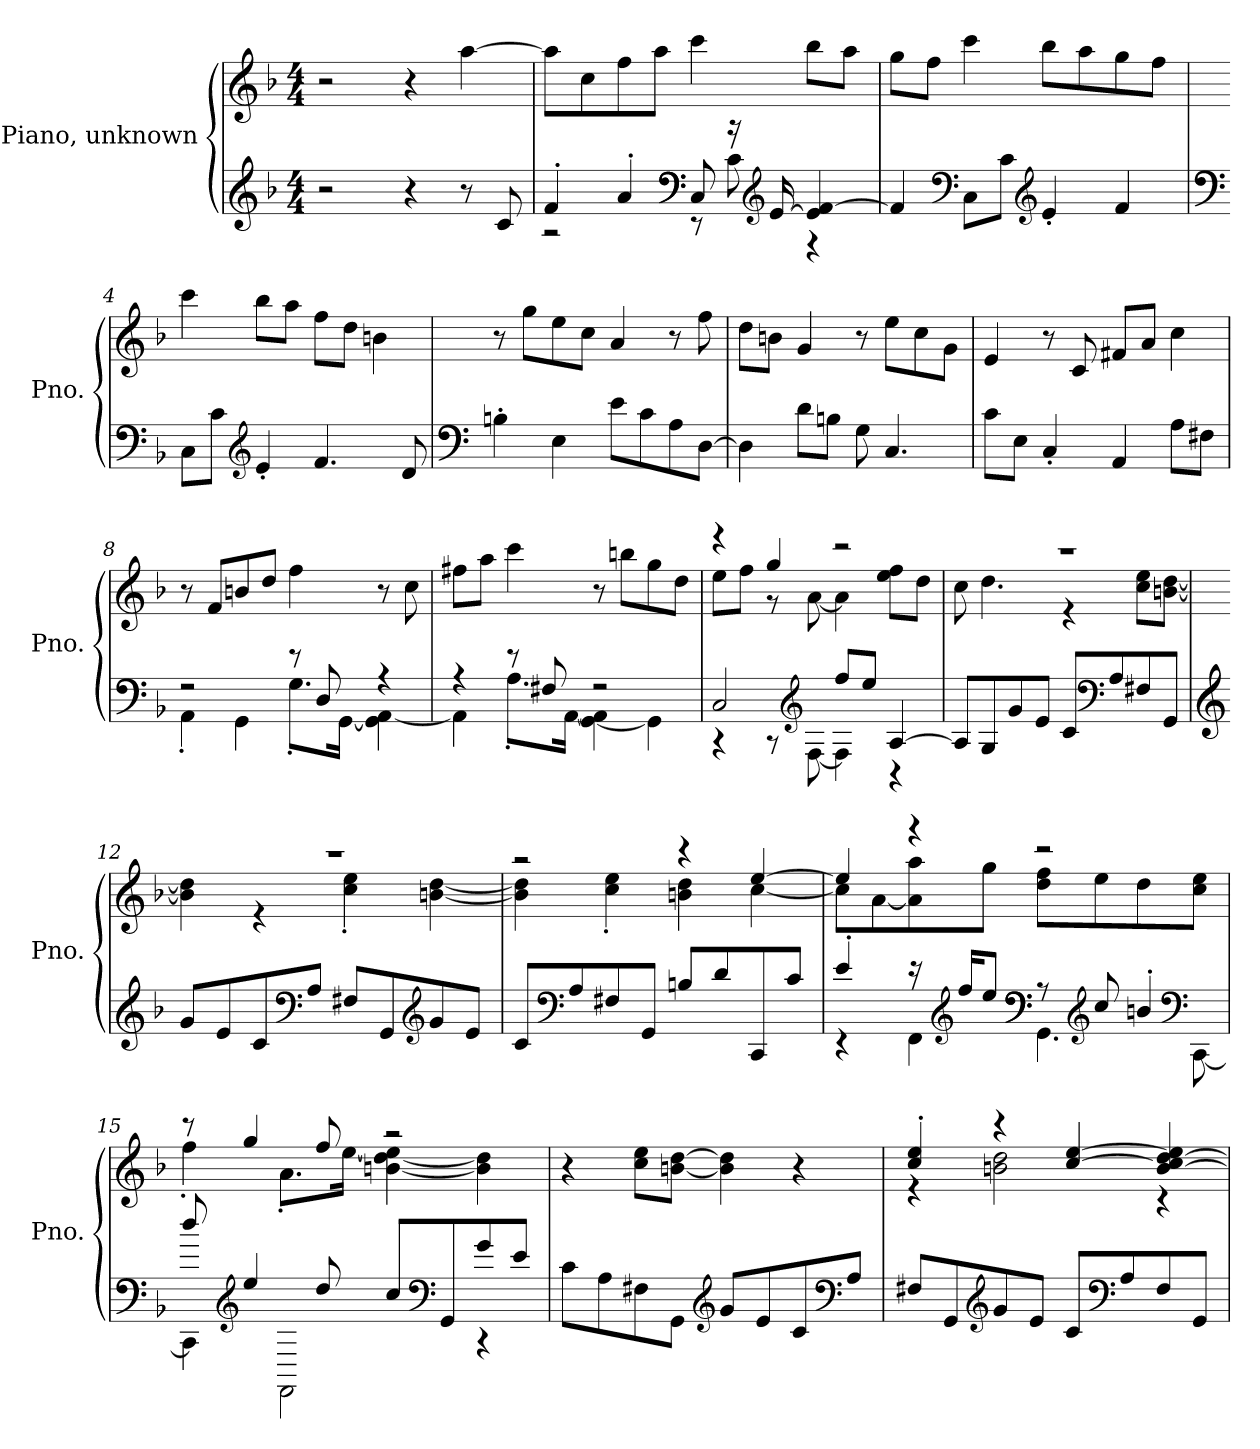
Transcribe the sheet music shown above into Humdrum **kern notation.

**kern	**kern
*part1	*part1
*staff2	*staff1
*I"Piano, unknown	*
*I'Pno.	*
*clefG2	*clefG2
*k[b-]	*k[b-]
*M4/4	*M4/4
*MM166	*MM166
=1	=1
2r	2r
4r	4r
8r	[4aa\
8c/	.
=2	=2
*^	*
4f'/	2r	8aa\L]
.	.	8cc\
4a'/	.	8ff\
.	.	8aa\J
*clefF4	*	*
8C/	8r	4ccc\
16r	8c\	.
*clefG2	*	*
[16e/	.	.
4e/] [4f/	4r	8bb-\L
.	.	8aa\J
*v	*v	*
=3	=3
4f/]	8gg\L
.	8ff\J
*clefF4	*
8C\L	4ccc\
8c\J	.
*clefG2	*
4e'/	8bb-\L
.	8aa\
4f/	8gg\
.	8ff\J
=4	=4
*clefF4	*
8C\L	4ccc\
8c\J	.
*clefG2	*
4e'/	8bb-\L
.	8aa\J
4.f/	8ff\L
.	8dd\J
.	4bn\
8d/	.
!!LO:LB:g=z
=5	=5
*clefF4	*
4Bn'\	8r
.	8gg\L
4E\	8ee\
.	8cc\J
8e\L	4a/
8c\	.
8A\	8r
[8D\J	8ff\
=6	=6
4D\]	8dd\L
.	8bn\J
8d\L	4g/
8Bn\J	.
8G\	8r
4.C/	8ee\L
.	8cc\
.	8g\J
=7	=7
8c\L	4e/
8E\J	.
4C'/	8r
.	8c/
4AA/	8f#X/L
.	8a/J
8A\L	4cc\
8F#X\J	.
=8	=8
*^	*
2r	4AA'\	8r
.	.	8f/L
.	4GG\	8bn/
.	.	8dd/J
8r	8.G'\L	4ff\
8D/	.	.
.	[16GG\Jk	.
4r	4GG\] [4AA\	8r
.	.	8cc\
!!LO:LB:g=z
=9	=9	=9
4r	4AA\]	8ff#X\L
.	.	8aa\J
8r	8.A'\L	4ccc\
8F#X/	.	.
.	[16AA\Jk	.
2r	[4GG\ 4AA\]	8r
.	.	8bbn\L
.	4GG\]	8gg\
.	.	8dd\J
=10	=10	=10
*	*	*^
2C/	4r	4r	8ee\L
.	.	.	8ff\J
.	8r	4gg/	8r
*clefG2	*	*	*
.	[8F\	.	[8a\
8ff/L	4F\]	2r	4a\]
8ee/J	.	.	.
[4A/	4r	.	8ee\ 8ff\L
.	.	.	8dd\J
*v	*v	*	*
=11	=11	=11
8A/L]	1r	8cc\
8G/	.	4.dd\
8g/	.	.
8e/J	.	.
8c/L	.	4r
*clefF4	*	*
8A/	.	.
8F#X/	.	8cc\ 8ee\L
8GG/J	.	[8bn\ [8dd\J
!!LO:LB:g=z	!!
=12	=12	=12
*clefG2	*	*
8g/L	1r	4b\] 4dd\]
8e/	.	.
8c/	.	4r
*clefF4	*	*
8A/J	.	.
8F#X/L	.	4cc\' 4ee\'
8GG/	.	.
*clefG2	*	*
8g/	.	[4bn\ [4dd\
8e/J	.	.
=13	=13	=13
8c/L	2r	4b\] 4dd\]
*clefF4	*	*
8A/	.	.
8F#X/	.	4cc\' 4ee\'
8GG/J	.	.
8Bn/L	4r	4bn\ 4dd\
8d/	.	.
8CC/	[4ee/	[4cc\
8c/J	.	.
=14	=14	=14
*^	*	*
4e'/	4r	4ee/]	8cc\L]
.	.	.	[8a\
16r	4FF\	4r	8a\] 8aa\
*clefG2	*	*	*
16ff/KL	.	.	.
8ee/J	.	.	8gg\J
*clefF4	*	*	*
8r	4.GG\	2r	8dd\ 8ff\L
*clefG2	*	*	*
8cc/	.	.	8ee\
4bn'/	.	.	8dd\
*clefF4	*	*	*
.	[8CC\	.	8cc\ 8ee\J
!!LO:LB:g=z	!!
=15	=15	=15	=15
8dd/	4CC\]	8r	4ff'\
*clefG2	*	*	*
4ee/	.	4gg/	.
.	2FF\	.	8.a'\L
8dd/	.	8ff/	.
.	.	.	[16ee\Jk
8cc/L	.	2r	[4bn\ [4dd\ 4ee\]
*clefF4	*	*	*
8GG/	.	.	.
8g/	4r	.	4b\] 4dd\]
8e/J	.	.	.
*v	*v	*	*
*	*v	*v
=16	=16
8c\L	4r
8A\	.
8F#X\	8cc\ 8ee\L
8GG\J	[8bn\ [8dd\J
*clefG2	*
8g/L	4b\] 4dd\]
8e/	.
8c/	4r
*clefF4	*
8A/J	.
=17	=17
*	*^
8F#X/L	4cc/' 4ee/'	4r
8GG/	.	.
*clefG2	*	*
8g/	4r	2bn\ 2dd\
8e/J	.	.
8c/L	[4cc/ [4ee/	.
*clefF4	*	*
8A/	.	.
8F#/	[4b/ 4cc/] [4dd/ 4ee/]	4r
8GG/J	.	.
*	*v	*v
=	=
*-	*-
